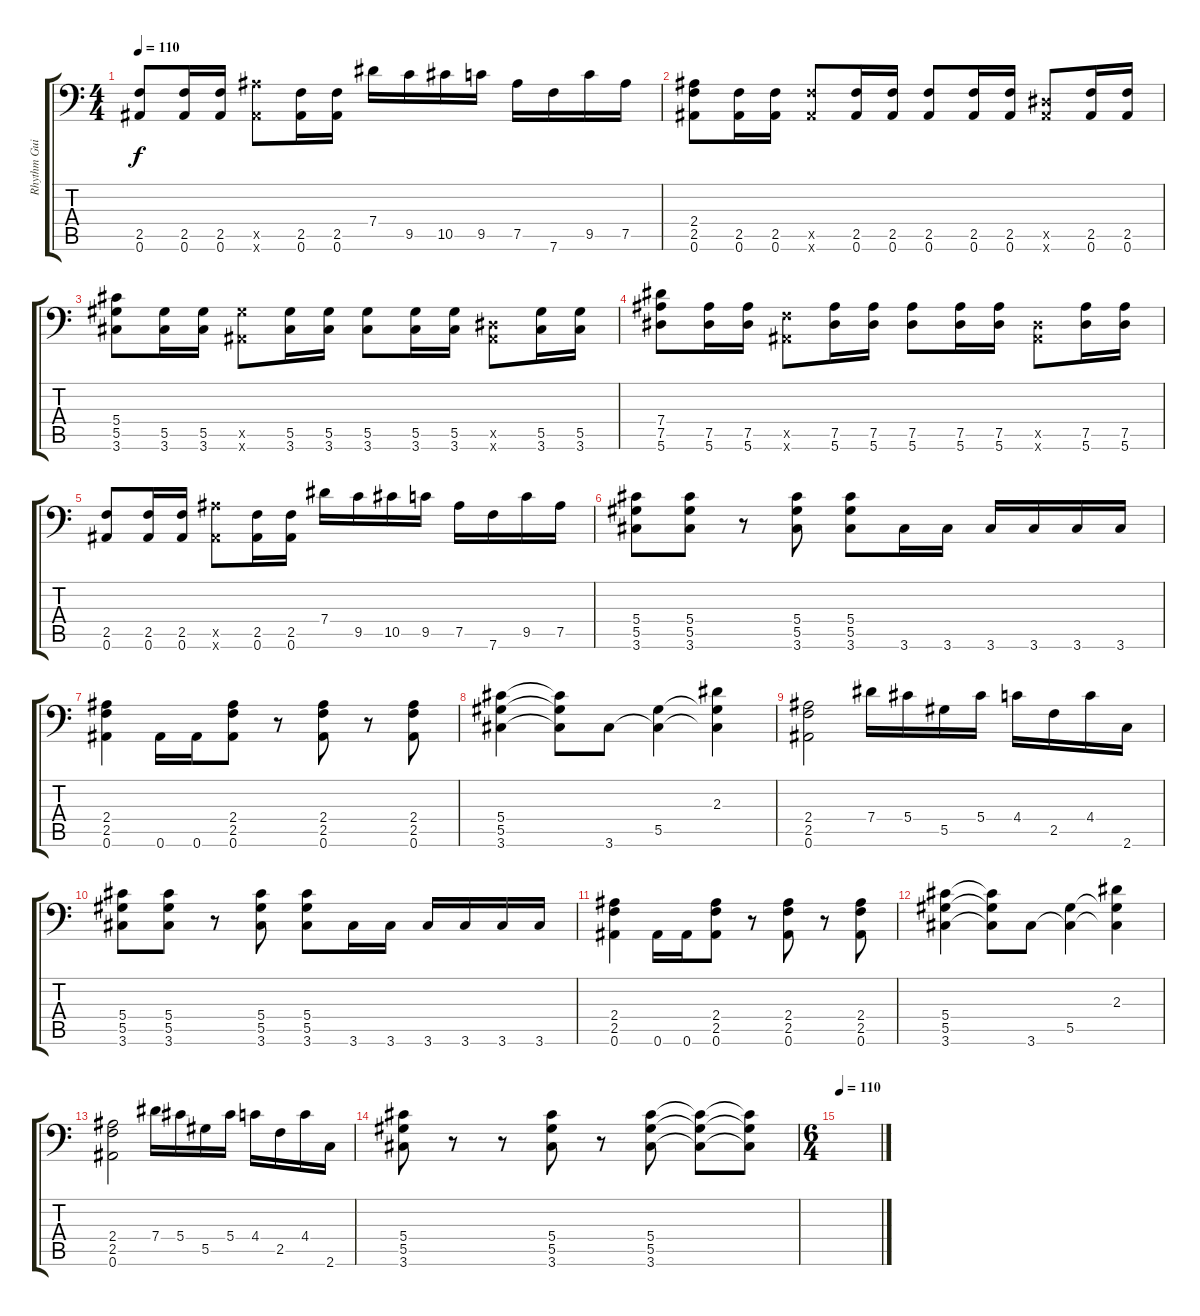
\track ("Rhythm Guitar II" "Rhythm Gui") {instrument overdrivenguitar}
\staff {score tabs}
\tuning (Bb3 F3 Db3 Ab2 Eb2 Bb1) {hide}
\ts (4 4)
\tempo 110
\clef f4
\ks c
(2.5 0.6).8{dy f} (2.5 0.6).16 (2.5 0.6).16 (7.5{x} 0.6{x}).8 (2.5 0.6).16 (2.5 0.6).16 7.4.16 9.5.16 10.5.16 9.5.16 7.5.16 7.6.16 9.5.16 7.5.16 |
(2.4 2.5 0.6).8 (2.5 0.6).16 (2.5 0.6).16 (2.5{x} 0.6{x}).8 (2.5 0.6).16 (2.5 0.6).16 (2.5 0.6).8 (2.5 0.6).16 (2.5 0.6).16 (0.5{x} 0.6{x}).8 (2.5 0.6).16 (2.5 0.6).16 |
(5.4 5.5 3.6).8 (5.5 3.6).16 (5.5 3.6).16 (5.5{x} 0.6{x}).8 (5.5 3.6).16 (5.5 3.6).16 (5.5 3.6).8 (5.5 3.6).16 (5.5 3.6).16 (0.5{x} 0.6{x}).8 (5.5 3.6).16 (5.5 3.6).16 |
(7.4 7.5 5.6).8 (7.5 5.6).16 (7.5 5.6).16 (2.5{x} 0.6{x}).8 (7.5 5.6).16 (7.5 5.6).16 (7.5 5.6).8 (7.5 5.6).16 (7.5 5.6).16 (0.5{x} 0.6{x}).8 (7.5 5.6).16 (7.5 5.6).16 |
(2.5 0.6).8 (2.5 0.6).16 (2.5 0.6).16 (7.5{x} 0.6{x}).8 (2.5 0.6).16 (2.5 0.6).16 7.4.16 9.5.16 10.5.16 9.5.16 7.5.16 7.6.16 9.5.16 7.5.16 |
(5.4 5.5 3.6).8 (5.4 5.5 3.6).8 r.8 (5.4 5.5 3.6).8 (5.4 5.5 3.6).8 3.6.16 3.6.16 3.6.16 3.6.16 3.6.16 3.6.16 |
(2.4 2.5 0.6).4 0.6.16 0.6.16 (2.4 2.5 0.6).8 r.8 (2.4 2.5 0.6).8 r.8 (2.4 2.5 0.6).8 |
(5.4 5.5 3.6).4 (5.4{t} 5.5{t} 3.6{t}).8 3.6.8 (5.5 3.6{t}).4 (2.3 5.5{t} 3.6{t}).4 |
(2.4 2.5 0.6).2 7.4.16 5.4.16 5.5.16 5.4.16 4.4.16 2.5.16 4.4.16 2.6.16 |
(5.4 5.5 3.6).8 (5.4 5.5 3.6).8 r.8 (5.4 5.5 3.6).8 (5.4 5.5 3.6).8 3.6.16 3.6.16 3.6.16 3.6.16 3.6.16 3.6.16 |
(2.4 2.5 0.6).4 0.6.16 0.6.16 (2.4 2.5 0.6).8 r.8 (2.4 2.5 0.6).8 r.8 (2.4 2.5 0.6).8 |
(5.4 5.5 3.6).4 (5.4{t} 5.5{t} 3.6{t}).8 3.6.8 (5.5 3.6{t}).4 (2.3 5.5{t} 3.6{t}).4 |
(2.4 2.5 0.6).2 7.4.16 5.4.16 5.5.16 5.4.16 4.4.16 2.5.16 4.4.16 2.6.16 |
(5.4 5.5 3.6).8 r.8 r.8 (5.4 5.5 3.6).8 r.8 (5.4 5.5 3.6).8 (5.4{t} 5.5{t} 3.6{t}).8 (5.4{t} 5.5{t} 3.6{t}).8 |
\ts (6 4)
\tempo 110
